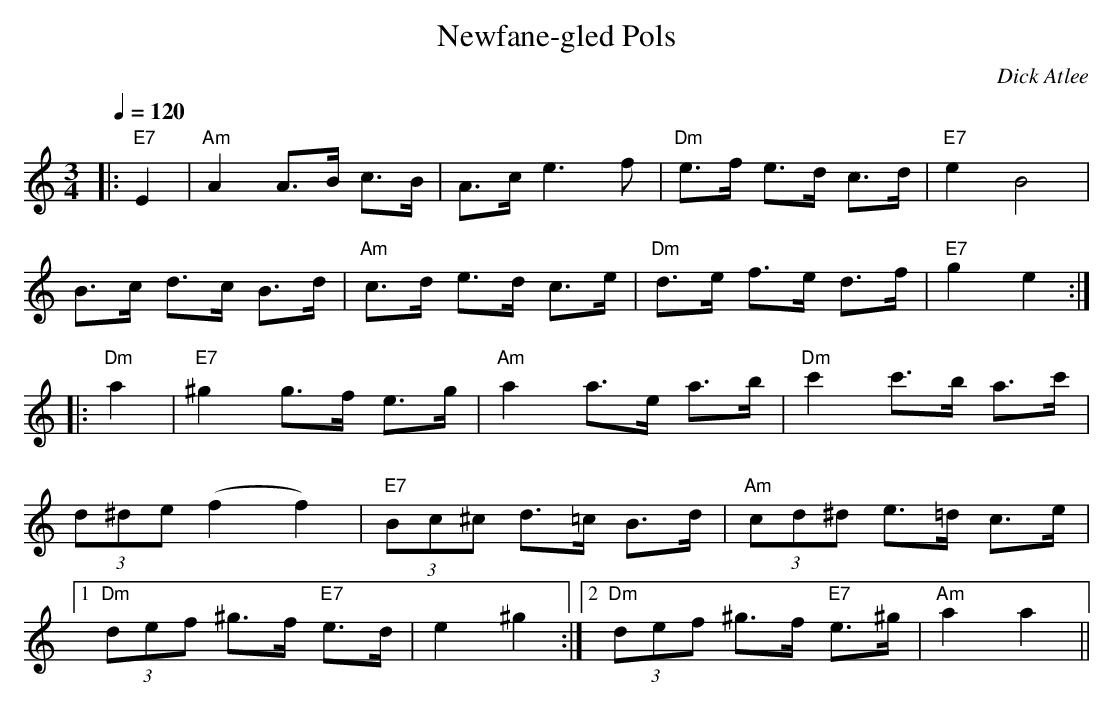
X:1
T:Newfane-gled Pols
M:3/4
L:1/8
Q:1/4=120
C:Dick Atlee
K:Am
|: "E7" E2 | "Am" A2 A>B c>B | A>c e3 f | "Dm" e>f e>d c>d |
"E7" e2 B4 | !
B>c d>c B>d | "Am" c>d e>d c>e | "Dm" d>e f>e d>f | "E7" g2 e2 :| !
|: "Dm" a2 | "E7" ^g2 g>f e>g | "Am" a2 a>e a>b | "Dm" c'2 c'>b a>c' | !
(3d^de (f2 f2) | "E7" (3Bc^c d>=c B>d | "Am" (3cd^d e>=d c>e | !
[1 "Dm" (3def ^g>f "E7" e>d | e2 ^g2 :|
[2 "Dm" (3def ^g>f "E7" e>^g | "Am" a2 a2 ||
